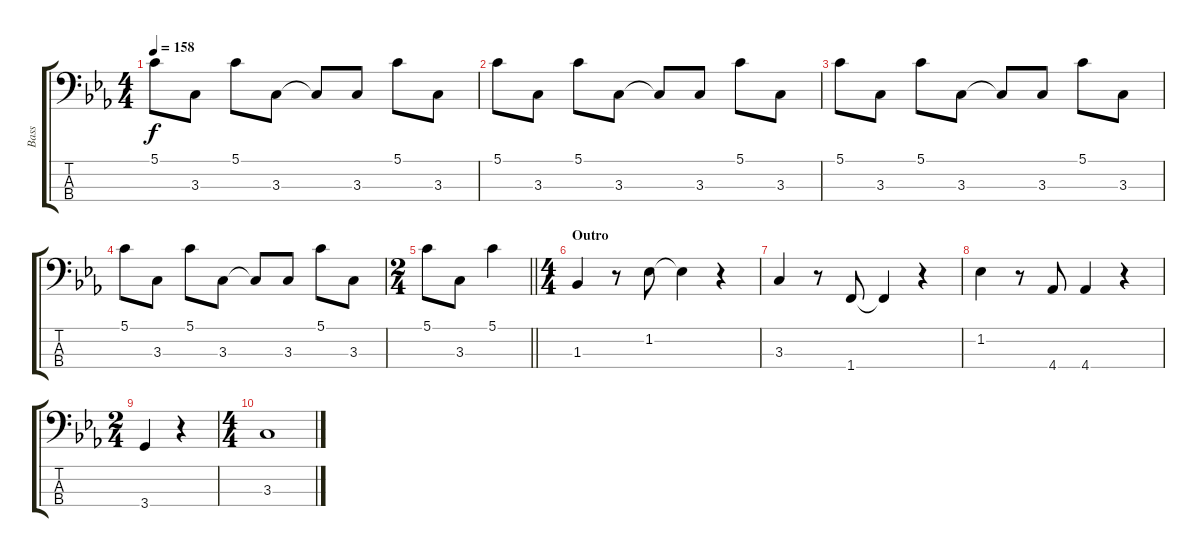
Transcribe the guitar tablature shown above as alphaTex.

\track ("Bass" "Bass") {instrument electricbassfinger}
\staff {score tabs}
\tuning (G2 D2 A1 E1) {hide}
\ts (4 4)
\tempo 158
\clef f4
\ks eb
5.1.8{dy f} 3.3.8 5.1.8 3.3.8 3.3{t}.8 3.3.8 5.1.8 3.3.8 |
5.1.8 3.3.8 5.1.8 3.3.8 3.3{t}.8 3.3.8 5.1.8 3.3.8 |
5.1.8 3.3.8 5.1.8 3.3.8 3.3{t}.8 3.3.8 5.1.8 3.3.8 |
5.1.8 3.3.8 5.1.8 3.3.8 3.3{t}.8 3.3.8 5.1.8 3.3.8 |
\ts (2 4)
\barLineRight lightlight
5.1.8 3.3.8 5.1.4 |
\ts (4 4)
\section ("" "Outro")
1.3.4 r.8 1.2.8 1.2{t}.4 r.4 |
3.3.4 r.8 1.4.8 1.4{t}.4 r.4 |
1.2.4 r.8 4.4.8 4.4.4 r.4 |
\ts (2 4)
3.4.4 r.4 |
\ts (4 4)
3.3.1
